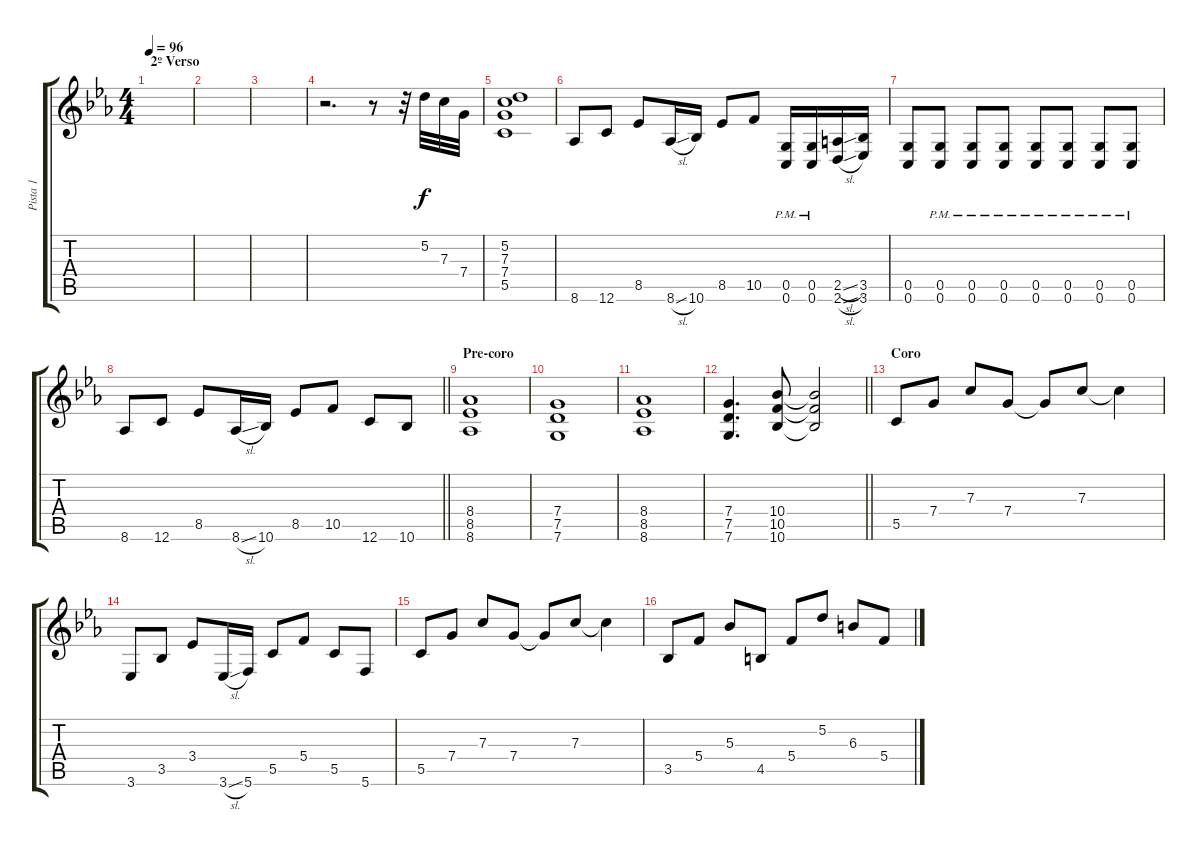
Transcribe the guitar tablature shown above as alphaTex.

\track ("Pista 1" "Pista 1") {instrument overdrivenguitar}
\staff {score tabs}
\tuning (D4 A3 F3 C3 G2 C2) {hide}
\ts (4 4)
\section ("" "2º Verso")
\tempo 96
\clef g2
\ks eb
|
|
|
r.2{d} r.8 r.32 5.2.32 7.3.32 7.4.32 |
(5.2 7.3 7.4 5.5).1 |
8.6.8 12.6.8 8.5.8 8.6{sl}.16 10.6.16 8.5.8 10.5.8 (0.5{pm} 0.6{pm}).16 (0.5{pm} 0.6{pm}).16 (2.5{sl} 2.6{sl}).16 (3.5 3.6).16 |
(0.5 0.6).8 (0.5{pm} 0.6{pm}).8 (0.5{pm} 0.6{pm}).8 (0.5{pm} 0.6{pm}).8 (0.5{pm} 0.6{pm}).8 (0.5{pm} 0.6{pm}).8 (0.5{pm} 0.6{pm}).8 (0.5{pm} 0.6{pm}).8 |
\barLineRight lightlight
8.6.8 12.6.8 8.5.8 8.6{sl}.16 10.6.16 8.5.8 10.5.8 12.6.8 10.6.8 |
\section ("" "Pre-coro")
(8.4 8.5 8.6).1 |
(7.4 7.5 7.6).1 |
(8.4 8.5 8.6).1 |
\barLineRight lightlight
(7.4 7.5 7.6).4{d} (10.4 10.5 10.6).8 (10.4{t} 10.5{t} 10.6{t}).2 |
\section ("" "Coro")
5.5.8 7.4.8 7.3.8 7.4.8 7.4{t}.8 7.3.8 7.3{t}.4 |
3.6.8 3.5.8 3.4.8 3.6{sl}.16 5.6.16 5.5.8 5.4.8 5.5.8 5.6.8 |
5.5.8 7.4.8 7.3.8 7.4.8 7.4{t}.8 7.3.8 7.3{t}.4 |
3.5.8 5.4.8 5.3.8 4.5.8 5.4.8 5.2.8 6.3.8 5.4.8
